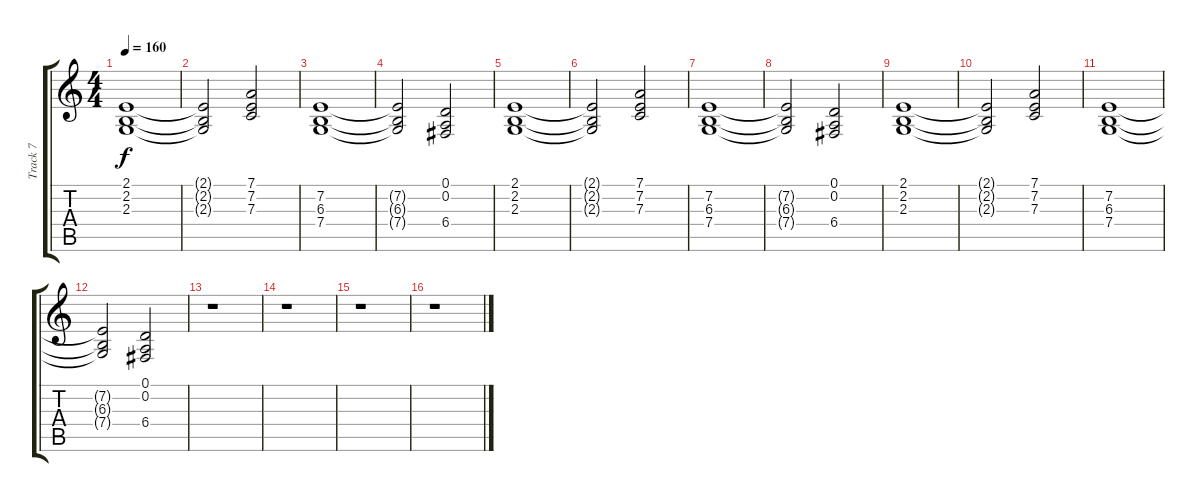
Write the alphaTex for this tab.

\track ("Track 7" "Track 7") {instrument pad4choir}
\staff {score tabs}
\tuning (D4 A3 F3 C3 G2 D2) {hide}
\ts (4 4)
\tempo 160
\clef g2
\ks c
(2.1 2.2 2.3).1{dy f} |
(2.1{t} 2.2{t} 2.3{t}).2 (7.1 7.2 7.3).2 |
(7.2 6.3 7.4).1 |
(7.2{t} 6.3{t} 7.4{t}).2 (0.1 0.2 6.4).2 |
(2.1 2.2 2.3).1 |
(2.1{t} 2.2{t} 2.3{t}).2 (7.1 7.2 7.3).2 |
(7.2 6.3 7.4).1 |
(7.2{t} 6.3{t} 7.4{t}).2 (0.1 0.2 6.4).2 |
(2.1 2.2 2.3).1 |
(2.1{t} 2.2{t} 2.3{t}).2 (7.1 7.2 7.3).2 |
(7.2 6.3 7.4).1 |
(7.2{t} 6.3{t} 7.4{t}).2 (0.1 0.2 6.4).2 |
r.1 |
r.1 |
r.1 |
r.1
